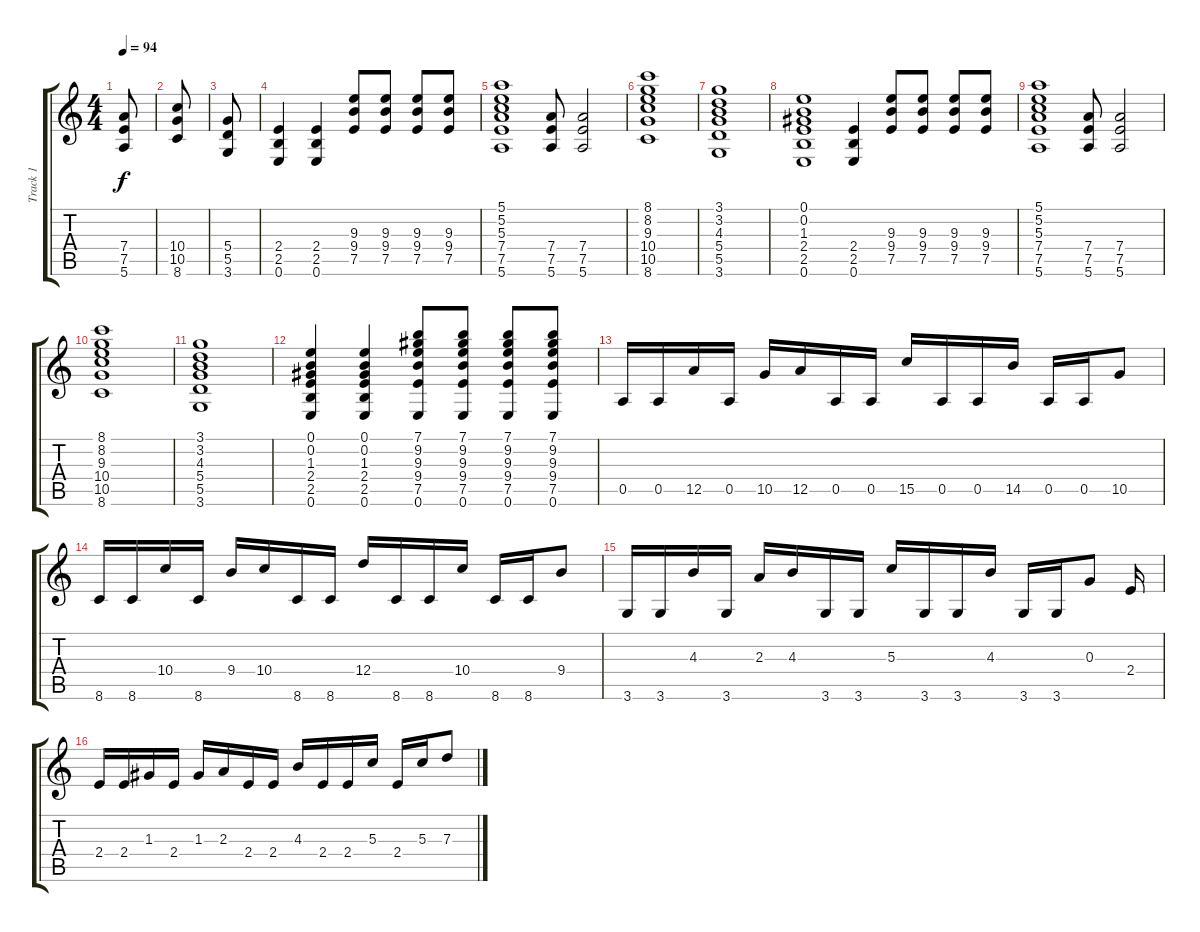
\track ("Track 1" "Track 1") {instrument overdrivenguitar}
\staff {score tabs}
\tuning (E4 B3 G3 D3 A2 E2) {hide}
\ts (4 4)
\tempo 94
\clef g2
\ks c
(7.4 7.5 5.6).8{dy f} |
(10.4 10.5 8.6).8 |
(5.4 5.5 3.6).8 |
(2.4 2.5 0.6).4 (2.4 2.5 0.6).4 (9.3 9.4 7.5).8 (9.3 9.4 7.5).8 (9.3 9.4 7.5).8 (9.3 9.4 7.5).8 |
(5.1 5.2 5.3 7.4 7.5 5.6).1 (7.4 7.5 5.6).8 (7.4 7.5 5.6).2 |
(8.1 8.2 9.3 10.4 10.5 8.6).1 |
(3.1 3.2 4.3 5.4 5.5 3.6).1 |
(0.1 0.2 1.3 2.4 2.5 0.6).1 (2.4 2.5 0.6).4 (9.3 9.4 7.5).8 (9.3 9.4 7.5).8 (9.3 9.4 7.5).8 (9.3 9.4 7.5).8 |
(5.1 5.2 5.3 7.4 7.5 5.6).1 (7.4 7.5 5.6).8 (7.4 7.5 5.6).2 |
(8.1 8.2 9.3 10.4 10.5 8.6).1 |
(3.1 3.2 4.3 5.4 5.5 3.6).1 |
(0.1 0.2 1.3 2.4 2.5 0.6).4 (0.1 0.2 1.3 2.4 2.5 0.6).4 (7.1 9.2 9.3 9.4 7.5 0.6).8 (7.1 9.2 9.3 9.4 7.5 0.6).8 (7.1 9.2 9.3 9.4 7.5 0.6).8 (7.1 9.2 9.3 9.4 7.5 0.6).8 |
0.5.16 0.5.16 12.5.16 0.5.16 10.5.16 12.5.16 0.5.16 0.5.16 15.5.16 0.5.16 0.5.16 14.5.16 0.5.16 0.5.16 10.5.8 |
8.6.16 8.6.16 10.4.16 8.6.16 9.4.16 10.4.16 8.6.16 8.6.16 12.4.16 8.6.16 8.6.16 10.4.16 8.6.16 8.6.16 9.4.8 |
3.6.16 3.6.16 4.3.16 3.6.16 2.3.16 4.3.16 3.6.16 3.6.16 5.3.16 3.6.16 3.6.16 4.3.16 3.6.16 3.6.16 0.3.8 2.4.16 |
2.4.16 2.4.16 1.3.16 2.4.16 1.3.16 2.3.16 2.4.16 2.4.16 4.3.16 2.4.16 2.4.16 5.3.16 2.4.16 5.3.16 7.3.8
